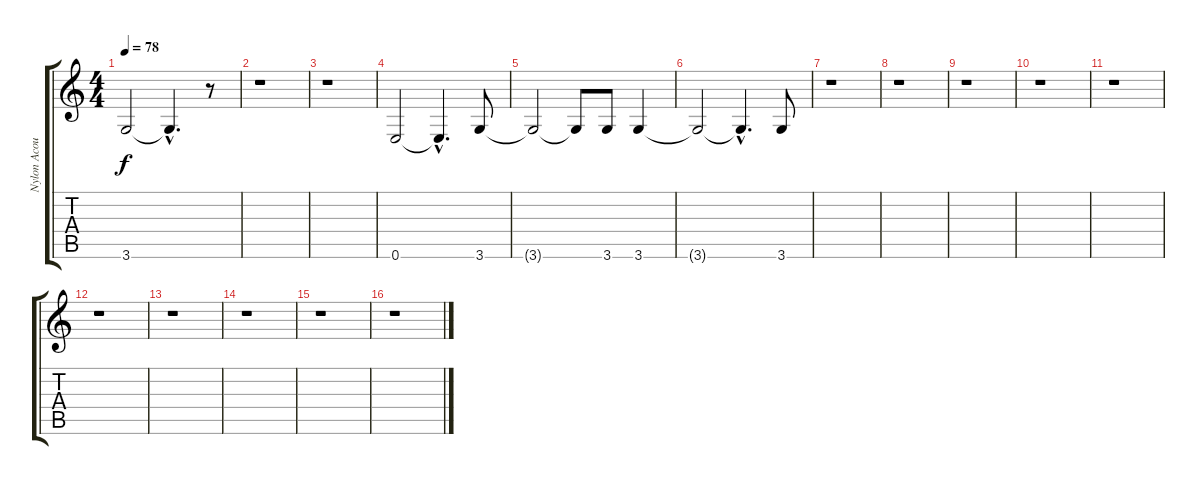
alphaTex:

\track ("Nylon Acoustic. (Fills)" "Nylon Acou") {instrument acousticguitarnylon}
\staff {score tabs}
\tuning (E4 B3 G3 D3 A2 E2) {hide}
\ts (4 4)
\tempo 78
\clef g2
\ks c
3.6{t}.2{dy f} 3.6{hac t}.4{d} r.8 |
r.1 |
r.1 |
0.6.2 0.6{hac t}.4{d} 3.6.8 |
3.6{t}.2 3.6{t}.8 3.6.8 3.6.4 |
3.6{t}.2 3.6{hac t}.4{d} 3.6.8 |
r.1 |
r.1 |
r.1 |
r.1 |
r.1 |
r.1 |
r.1 |
r.1 |
r.1 |
r.1
